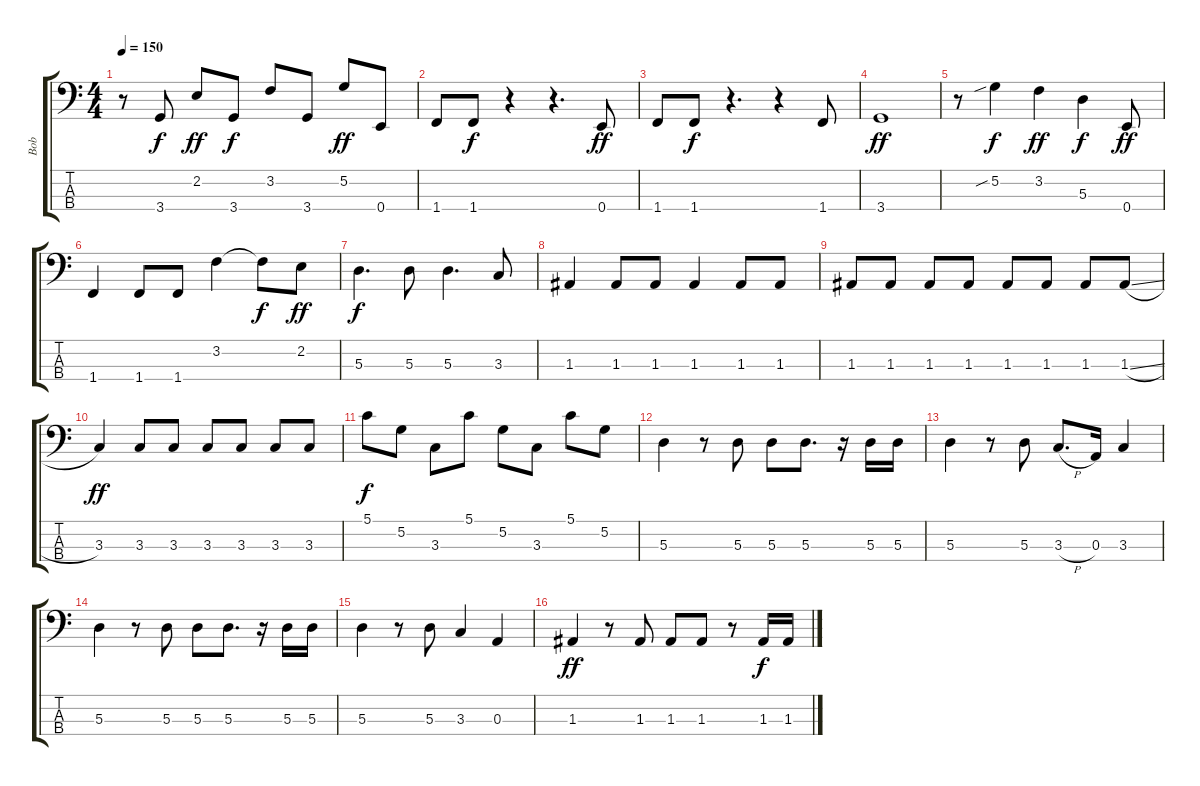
\track ("Bob" "Bob") {instrument electricbasspick}
\staff {score tabs}
\tuning (G2 D2 A1 E1) {hide}
\ts (4 4)
\tempo 150
\clef f4
\ks c
r.8{dy ff} 3.4.8{dy f} 2.2.8{dy ff} 3.4.8{dy f} 3.2.8 3.4.8 5.2.8{dy ff} 0.4.8 |
1.4.8 1.4.8{dy f} r.4 r.4{d} 0.4.8{dy ff} |
1.4.8 1.4.8{dy f} r.4{d} r.4 1.4.8 |
3.4.1{dy ff} |
r.8 5.2{sib}.4{dy f} 3.2.4{dy ff} 5.3.4{dy f} 0.4.8{dy ff} |
1.4.4 1.4.8 1.4.8 3.2.4 3.2{t}.8{dy f} 2.2.8{dy ff} |
5.3.4{d dy f} 5.3.8 5.3.4{d} 3.3.8 |
1.3.4 1.3.8 1.3.8 1.3.4 1.3.8 1.3.8 |
1.3.8 1.3.8 1.3.8 1.3.8 1.3.8 1.3.8 1.3.8 1.3{sl}.8 |
3.3.4{dy ff} 3.3.8 3.3.8 3.3.8 3.3.8 3.3.8 3.3.8 |
5.1.8{dy f} 5.2.8 3.3.8 5.1.8 5.2.8 3.3.8 5.1.8 5.2.8 |
5.3.4 r.8 5.3.8 5.3.8 5.3.8{d} r.16 5.3.16 5.3.16 |
5.3.4 r.8 5.3.8 3.3{h}.8{d} 0.3.16 3.3.4 |
5.3.4 r.8 5.3.8 5.3.8 5.3.8{d} r.16 5.3.16 5.3.16 |
5.3.4 r.8 5.3.8 3.3.4 0.3.4 |
1.3.4{dy ff} r.8 1.3.8 1.3.8 1.3.8 r.8 1.3.16{dy f} 1.3.16
